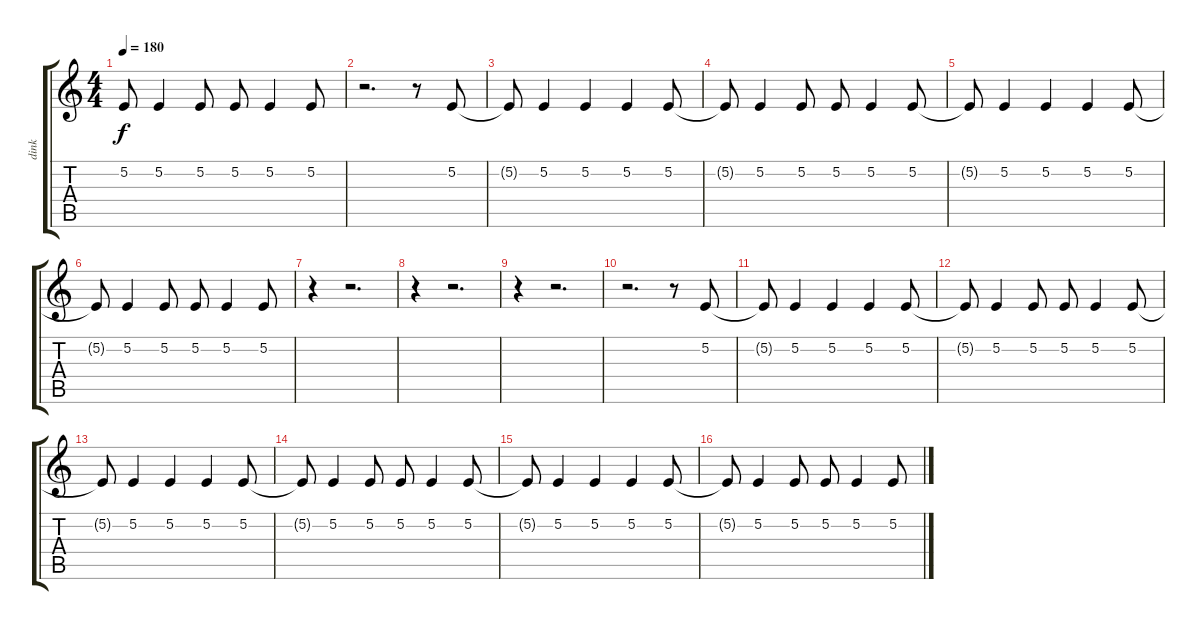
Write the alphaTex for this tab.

\track ("dink" "dink") {instrument electricgrandpiano}
\staff {score tabs}
\tuning (E4 B3 G3 D3 A2 E2) {hide}
\ts (4 4)
\tempo 180
\clef g2
\ks c
5.2{t}.8{dy f} 5.2.4 5.2.8 5.2.8 5.2.4 5.2.8 |
r.2{d} r.8 5.2.8 |
5.2{t}.8 5.2.4 5.2.4 5.2.4 5.2.8 |
5.2{t}.8 5.2.4 5.2.8 5.2.8 5.2.4 5.2.8 |
5.2{t}.8 5.2.4 5.2.4 5.2.4 5.2.8 |
5.2{t}.8 5.2.4 5.2.8 5.2.8 5.2.4 5.2.8 |
r.4 r.2{d} |
r.4 r.2{d} |
r.4 r.2{d} |
r.2{d} r.8 5.2.8 |
5.2{t}.8 5.2.4 5.2.4 5.2.4 5.2.8 |
5.2{t}.8 5.2.4 5.2.8 5.2.8 5.2.4 5.2.8 |
5.2{t}.8 5.2.4 5.2.4 5.2.4 5.2.8 |
5.2{t}.8 5.2.4 5.2.8 5.2.8 5.2.4 5.2.8 |
5.2{t}.8 5.2.4 5.2.4 5.2.4 5.2.8 |
5.2{t}.8 5.2.4 5.2.8 5.2.8 5.2.4 5.2.8
